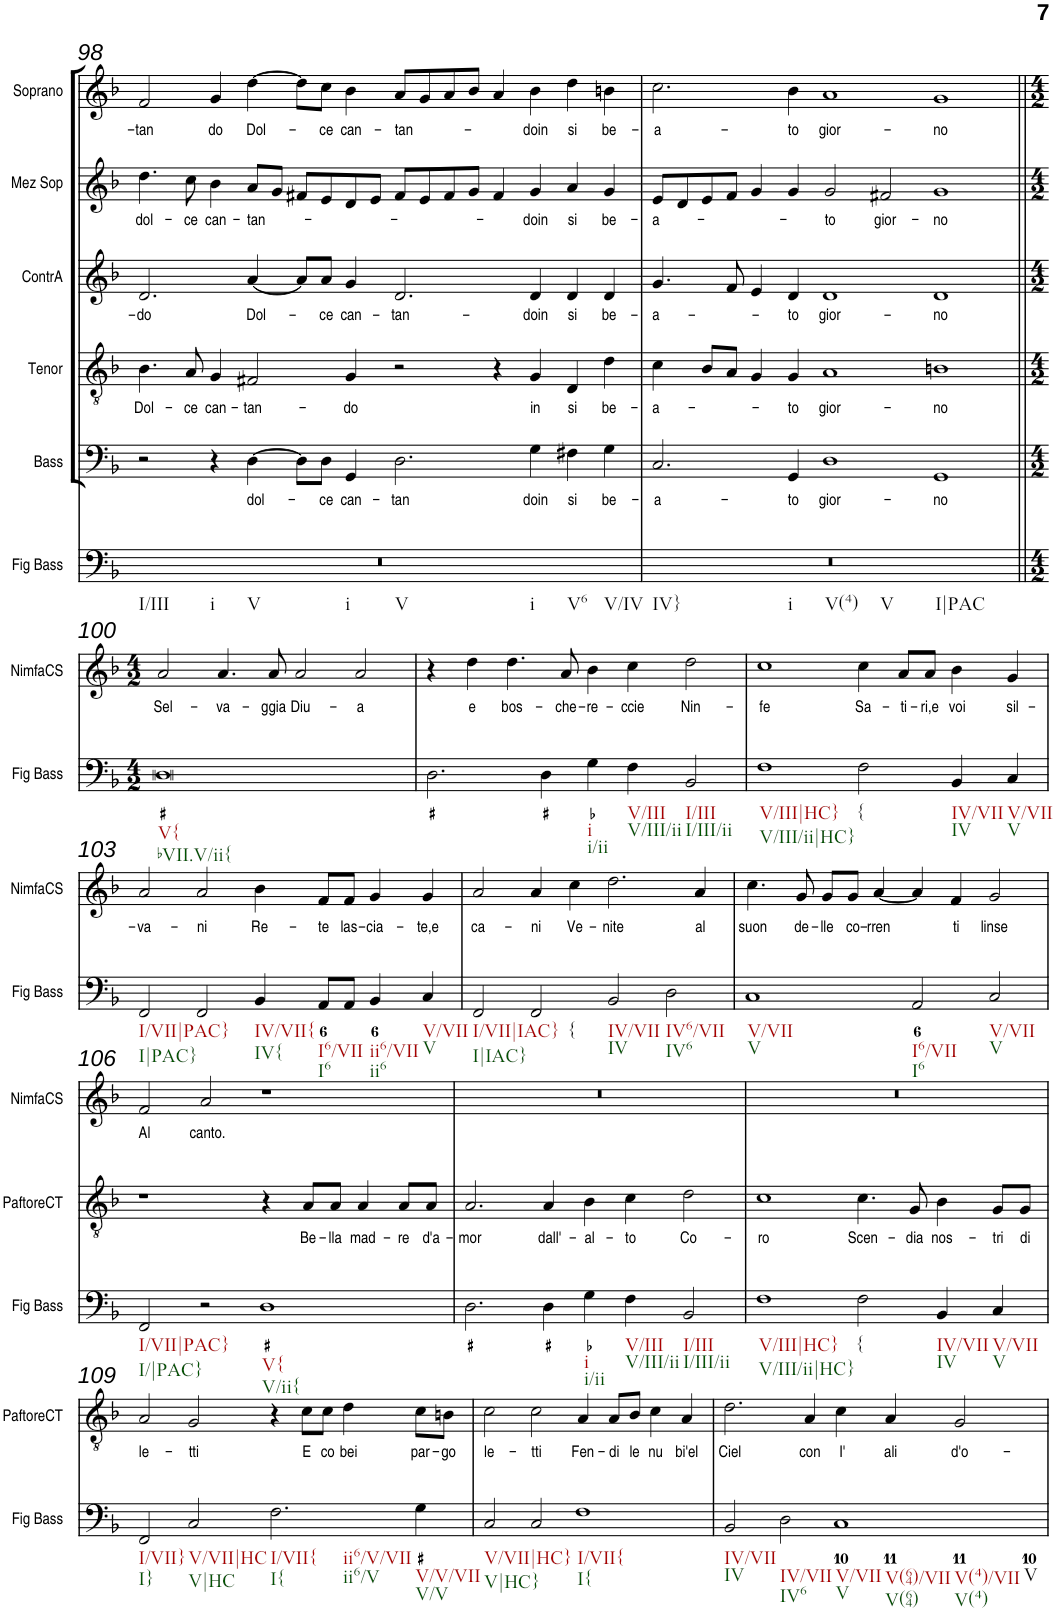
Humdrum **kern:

**kern	**kern	**text	**kern	**text	**kern	**text	**kern	**text	**kern	**text	**kern	**text	**kern	**text
*part8	*part7	*part7	*part6	*part6	*part5	*part5	*part4	*part4	*part3	*part3	*part2	*part2	*part1	*part1
*staff8	*staff7	*staff7	*staff6	*staff6	*staff5	*staff5	*staff4	*staff4	*staff3	*staff3	*staff2	*staff2	*staff1	*staff1
*I"Fig Bass	*I"Paftore del Coro	*	*I"Bass	*	*I"Tenor	*	*I"ContrA	*	*I"Mez Sop	*	*I"Soprano	*	*I"Nimfa del Coro	*
*I'Fig Bass	*	*	*I'Bass	*	*I'Tenor	*	*I'ContrA	*	*I'Mez Sop	*	*I'Soprano	*	*	*
!!LO:PB:g=z
*clefF4	*clefGv2	*	*clefF4	*	*clefGv2	*	*clefG2	*	*clefG2	*	*clefG2	*	*clefG2	*
*k[b-]	*k[b-]	*	*k[b-]	*	*k[b-]	*	*k[b-]	*	*k[b-]	*	*k[b-]	*	*k[b-]	*
*M6/2	*M6/2	*	*M6/2	*	*M6/2	*	*M6/2	*	*M6/2	*	*M6/2	*	*M6/2	*
=98	=98	=98	=98	=98	=98	=98	=98	=98	=98	=98	=98	=98	=98	=98
!LO:TX:b:t=I/III	!	!	!	!	!	!	!	!	!	!	!	!	!	!
!LO:TX:b:t=i	!	!	!	!	!	!	!	!	!	!	!	!	!	!
!LO:TX:b:t=V	!	!	!	!	!	!	!	!	!	!	!	!	!	!
!LO:TX:b:t=i	!	!	!	!	!	!	!	!	!	!	!	!	!	!
!LO:TX:b:t=V	!	!	!	!	!	!	!	!	!	!	!	!	!	!
!LO:TX:b:t=i	!	!	!	!	!	!	!	!	!	!	!	!	!	!
!LO:TX:b:t=V6	!	!	!	!	!	!	!	!	!	!	!	!	!	!
!LO:TX:b:t=V/IV	!	!	!	!	!	!	!	!	!	!	!	!	!	!
!	!	!	!	!	!	!LO:LY:b	!	!LO:LY:b	!	!LO:LY:b	!	!LO:LY:b	!	!
0.r	0.r	.	2r	.	4.B-\	Dol-	2.d/	-do	4.dd\	dol-	2f/	-tan	0.r	.
!	!	!	!	!	!	!LO:LY:b	!	!	!	!LO:LY:b	!	!	!	!
.	.	.	.	.	8A/	-ce	.	.	8cc\	-ce	.	.	.	.
!	!	!	!	!	!	!LO:LY:b	!	!	!	!LO:LY:b	!	!LO:LY:b	!	!
.	.	.	4r	.	4G/	can-	.	.	4b-\	can-	4g/	do	.	.
!	!	!	!	!LO:LY:b	!	!LO:LY:b	!	!LO:LY:b	!	!LO:LY:b	!	!LO:LY:b	!	!
.	.	.	[4D\	dol-	2F#X/	-tan-	[4a/	Dol-	8a/L	-tan-	[4dd\	Dol-	.	.
.	.	.	.	.	.	.	.	.	8g/J	.	.	.	.	.
.	.	.	8D\L]	.	.	.	8a/L]	.	8f#X/L	.	8dd\L]	.	.	.
!	!	!	!	!LO:LY:b	!	!	!	!LO:LY:b	!	!	!	!LO:LY:b	!	!
.	.	.	8D\J	-ce	.	.	8a/J	-ce	8e/	.	8cc\J	-ce	.	.
!	!	!	!	!LO:LY:b	!	!LO:LY:b	!	!LO:LY:b	!	!	!	!LO:LY:b	!	!
.	.	.	4GG/	can-	4G/	-do	4g/	can-	8d/	.	4b-\	can-	.	.
.	.	.	.	.	.	.	.	.	8e/J	.	.	.	.	.
!	!	!	!	!LO:LY:b	!	!	!	!LO:LY:b	!	!	!	!LO:LY:b	!	!
.	.	.	2.D\	-tan	2r	.	2.d/	-tan-	8f#/L	.	8a/L	-tan-	.	.
.	.	.	.	.	.	.	.	.	8e/	.	8g/	.	.	.
.	.	.	.	.	.	.	.	.	8f#/	.	8a/	.	.	.
.	.	.	.	.	.	.	.	.	8g/J	.	8b-/J	.	.	.
.	.	.	.	.	4r	.	.	.	4f#/	.	4a/	.	.	.
!	!	!	!	!LO:LY:b	!	!LO:LY:b	!	!LO:LY:b	!	!LO:LY:b	!	!LO:LY:b	!	!
.	.	.	4G\	doin	4G/	in	4d/	-doin	4g/	-doin	4b-\	-doin	.	.
!	!	!	!	!LO:LY:b	!	!LO:LY:b	!	!LO:LY:b	!	!LO:LY:b	!	!LO:LY:b	!	!
.	.	.	4F#X\	si	4D/	si	4d/	si	4a/	si	4dd\	si	.	.
!	!	!	!	!LO:LY:b	!	!LO:LY:b	!	!LO:LY:b	!	!LO:LY:b	!	!LO:LY:b	!	!
.	.	.	4G\	be-	4d\	be-	4d/	be-	4g/	be-	4bn\	be-	.	.
=99	=99	=99	=99	=99	=99	=99	=99	=99	=99	=99	=99	=99	=99	=99
!LO:TX:b:t=IV}	!	!	!	!	!	!	!	!	!	!	!	!	!	!
!LO:TX:b:t=i	!	!	!	!	!	!	!	!	!	!	!	!	!	!
!LO:TX:b:t=V(4)	!	!	!	!	!	!	!	!	!	!	!	!	!	!
!LO:TX:b:t=V	!	!	!	!	!	!	!	!	!	!	!	!	!	!
!LO:TX:b:t=I|PAC	!	!	!	!	!	!	!	!	!	!	!	!	!	!
!	!	!	!	!LO:LY:b	!	!LO:LY:b	!	!LO:LY:b	!	!LO:LY:b	!	!LO:LY:b	!	!
0.r	0.r	.	2.C/	-a-	4c\	-a-	4.g/	-a-	8e/L	-a-	2.cc\	-a-	0.r	.
.	.	.	.	.	.	.	.	.	8d/	.	.	.	.	.
.	.	.	.	.	8B-/L	.	.	.	8e/	.	.	.	.	.
.	.	.	.	.	8A/J	.	8f/	.	8f/J	.	.	.	.	.
.	.	.	.	.	4G/	.	4e/	.	4g/	.	.	.	.	.
!	!	!	!	!LO:LY:b	!	!LO:LY:b	!	!LO:LY:b	!	!	!	!LO:LY:b	!	!
.	.	.	4GG/	-to	4G/	-to	4d/	-to	4g/	.	4b-\	-to	.	.
!	!	!	!	!LO:LY:b	!	!LO:LY:b	!	!LO:LY:b	!	!LO:LY:b	!	!LO:LY:b	!	!
.	.	.	1D	gior-	1A	gior-	1d	gior-	2g/	to	1a	gior-	.	.
!	!	!	!	!	!	!	!	!	!	!LO:LY:b	!	!	!	!
.	.	.	.	.	.	.	.	.	2f#X/	gior-	.	.	.	.
!	!	!	!	!LO:LY:b	!	!LO:LY:b	!	!LO:LY:b	!	!LO:LY:b	!	!LO:LY:b	!	!
.	.	.	1GG	-no	1Bn	-no	1d	-no	1g	-no	1g	-no	.	.
!!LO:LB:g=z
=100||	=100||	=100||	=100||	=100||	=100||	=100||	=100||	=100||	=100||	=100||	=100||	=100||	=100||	=100||
*M4/2	*M4/2	*	*M4/2	*	*M4/2	*	*M4/2	*	*M4/2	*	*M4/2	*	*M4/2	*
!LO:TX:b:t=V{	!	!	!	!	!	!	!	!	!	!	!	!	!	!
!LO:TX:b:t=bVII.V/ii{	!	!	!	!	!	!	!	!	!	!	!	!	!	!
!	!	!	!	!	!	!	!	!	!	!	!	!	!	!LO:LY:b
0D	0r	.	0r	.	0r	.	0r	.	0r	.	0r	.	2a/	Sel-
!	!	!	!	!	!	!	!	!	!	!	!	!	!	!LO:LY:b
.	.	.	.	.	.	.	.	.	.	.	.	.	4.a/	-va-
!	!	!	!	!	!	!	!	!	!	!	!	!	!	!LO:LY:b
.	.	.	.	.	.	.	.	.	.	.	.	.	8a/	-ggia
!	!	!	!	!	!	!	!	!	!	!	!	!	!	!LO:LY:b
.	.	.	.	.	.	.	.	.	.	.	.	.	2a/	Diu-
!	!	!	!	!	!	!	!	!	!	!	!	!	!	!LO:LY:b
.	.	.	.	.	.	.	.	.	.	.	.	.	2a/	-a
=101	=101	=101	=101	=101	=101	=101	=101	=101	=101	=101	=101	=101	=101	=101
2.D\	0r	.	0r	.	0r	.	0r	.	0r	.	0r	.	4r	.
!	!	!	!	!	!	!	!	!	!	!	!	!	!	!LO:LY:b
.	.	.	.	.	.	.	.	.	.	.	.	.	4dd\	e
!	!	!	!	!	!	!	!	!	!	!	!	!	!	!LO:LY:b
.	.	.	.	.	.	.	.	.	.	.	.	.	4.dd\	bos-
4D\	.	.	.	.	.	.	.	.	.	.	.	.	.	.
!	!	!	!	!	!	!	!	!	!	!	!	!	!	!LO:LY:b
.	.	.	.	.	.	.	.	.	.	.	.	.	8a/	-che-
!LO:TX:b:t=i	!	!	!	!	!	!	!	!	!	!	!	!	!	!
!LO:TX:b:t=i/ii	!	!	!	!	!	!	!	!	!	!	!	!	!	!
!	!	!	!	!	!	!	!	!	!	!	!	!	!	!LO:LY:b
4G\	.	.	.	.	.	.	.	.	.	.	.	.	4b-\	-re-
!LO:TX:b:t=V/III	!	!	!	!	!	!	!	!	!	!	!	!	!	!
!LO:TX:b:t=V/III/ii	!	!	!	!	!	!	!	!	!	!	!	!	!	!
!	!	!	!	!	!	!	!	!	!	!	!	!	!	!LO:LY:b
4F\	.	.	.	.	.	.	.	.	.	.	.	.	4cc\	-ccie
!LO:TX:b:t=I/III	!	!	!	!	!	!	!	!	!	!	!	!	!	!
!LO:TX:b:t=I/III/ii	!	!	!	!	!	!	!	!	!	!	!	!	!	!
!	!	!	!	!	!	!	!	!	!	!	!	!	!	!LO:LY:b
2BB-/	.	.	.	.	.	.	.	.	.	.	.	.	2dd\	Nin-
=102	=102	=102	=102	=102	=102	=102	=102	=102	=102	=102	=102	=102	=102	=102
!LO:TX:b:t=V/III|HC}	!	!	!	!	!	!	!	!	!	!	!	!	!	!
!LO:TX:b:t=V/III/ii|HC}	!	!	!	!	!	!	!	!	!	!	!	!	!	!
!	!	!	!	!	!	!	!	!	!	!	!	!	!	!LO:LY:b
1F	0r	.	0r	.	0r	.	0r	.	0r	.	0r	.	1cc	-fe
!LO:TX:b:t={	!	!	!	!	!	!	!	!	!	!	!	!	!	!
!	!	!	!	!	!	!	!	!	!	!	!	!	!	!LO:LY:b
2F\	.	.	.	.	.	.	.	.	.	.	.	.	4cc\	Sa-
!	!	!	!	!	!	!	!	!	!	!	!	!	!	!LO:LY:b
.	.	.	.	.	.	.	.	.	.	.	.	.	8a/L	-ti-
!	!	!	!	!	!	!	!	!	!	!	!	!	!	!LO:LY:b
.	.	.	.	.	.	.	.	.	.	.	.	.	8a/J	-ri,e
!LO:TX:b:t=IV/VII	!	!	!	!	!	!	!	!	!	!	!	!	!	!
!LO:TX:b:t=IV	!	!	!	!	!	!	!	!	!	!	!	!	!	!
!	!	!	!	!	!	!	!	!	!	!	!	!	!	!LO:LY:b
4BB-/	.	.	.	.	.	.	.	.	.	.	.	.	4b-\	voi
!LO:TX:b:t=V/VII	!	!	!	!	!	!	!	!	!	!	!	!	!	!
!LO:TX:b:t=V	!	!	!	!	!	!	!	!	!	!	!	!	!	!
!	!	!	!	!	!	!	!	!	!	!	!	!	!	!LO:LY:b
4C/	.	.	.	.	.	.	.	.	.	.	.	.	4g/	sil-
!!LO:LB:g=z
=103	=103	=103	=103	=103	=103	=103	=103	=103	=103	=103	=103	=103	=103	=103
!LO:TX:b:t=I/VII|PAC}	!	!	!	!	!	!	!	!	!	!	!	!	!	!
!LO:TX:b:t=I|PAC}	!	!	!	!	!	!	!	!	!	!	!	!	!	!
!	!	!	!	!	!	!	!	!	!	!	!	!	!	!LO:LY:b
2FF/	0r	.	0r	.	0r	.	0r	.	0r	.	0r	.	2a/	-va-
!	!	!	!	!	!	!	!	!	!	!	!	!	!	!LO:LY:b
2FF/	.	.	.	.	.	.	.	.	.	.	.	.	2a/	-ni
!LO:TX:b:t=IV/VII{	!	!	!	!	!	!	!	!	!	!	!	!	!	!
!LO:TX:b:t=IV{	!	!	!	!	!	!	!	!	!	!	!	!	!	!
!	!	!	!	!	!	!	!	!	!	!	!	!	!	!LO:LY:b
4BB-/	.	.	.	.	.	.	.	.	.	.	.	.	4b-\	Re-
!LO:TX:b:t=I6/VII	!	!	!	!	!	!	!	!	!	!	!	!	!	!
!LO:TX:b:t=I6	!	!	!	!	!	!	!	!	!	!	!	!	!	!
!	!	!	!	!	!	!	!	!	!	!	!	!	!	!LO:LY:b
8AA/L	.	.	.	.	.	.	.	.	.	.	.	.	8f/L	-te
!	!	!	!	!	!	!	!	!	!	!	!	!	!	!LO:LY:b
8AA/J	.	.	.	.	.	.	.	.	.	.	.	.	8f/J	las-
!LO:TX:b:t=ii6/VII	!	!	!	!	!	!	!	!	!	!	!	!	!	!
!LO:TX:b:t=ii6	!	!	!	!	!	!	!	!	!	!	!	!	!	!
!	!	!	!	!	!	!	!	!	!	!	!	!	!	!LO:LY:b
4BB-/	.	.	.	.	.	.	.	.	.	.	.	.	4g/	-cia-
!LO:TX:b:t=V/VII	!	!	!	!	!	!	!	!	!	!	!	!	!	!
!LO:TX:b:t=V	!	!	!	!	!	!	!	!	!	!	!	!	!	!
!	!	!	!	!	!	!	!	!	!	!	!	!	!	!LO:LY:b
4C/	.	.	.	.	.	.	.	.	.	.	.	.	4g/	-te,e
=104	=104	=104	=104	=104	=104	=104	=104	=104	=104	=104	=104	=104	=104	=104
!LO:TX:b:t=I/VII|IAC}	!	!	!	!	!	!	!	!	!	!	!	!	!	!
!LO:TX:b:t=I|IAC}	!	!	!	!	!	!	!	!	!	!	!	!	!	!
!	!	!	!	!	!	!	!	!	!	!	!	!	!	!LO:LY:b
2FF/	0r	.	0r	.	0r	.	0r	.	0r	.	0r	.	2a/	ca-
!LO:TX:b:t={	!	!	!	!	!	!	!	!	!	!	!	!	!	!
!	!	!	!	!	!	!	!	!	!	!	!	!	!	!LO:LY:b
2FF/	.	.	.	.	.	.	.	.	.	.	.	.	4a/	-ni
!	!	!	!	!	!	!	!	!	!	!	!	!	!	!LO:LY:b
.	.	.	.	.	.	.	.	.	.	.	.	.	4cc\	Ve-
!LO:TX:b:t=IV/VII	!	!	!	!	!	!	!	!	!	!	!	!	!	!
!LO:TX:b:t=IV	!	!	!	!	!	!	!	!	!	!	!	!	!	!
!	!	!	!	!	!	!	!	!	!	!	!	!	!	!LO:LY:b
2BB-/	.	.	.	.	.	.	.	.	.	.	.	.	2.dd\	-nite
!LO:TX:b:t=IV6/VII	!	!	!	!	!	!	!	!	!	!	!	!	!	!
!LO:TX:b:t=IV6	!	!	!	!	!	!	!	!	!	!	!	!	!	!
2D\	.	.	.	.	.	.	.	.	.	.	.	.	.	.
!	!	!	!	!	!	!	!	!	!	!	!	!	!	!LO:LY:b
.	.	.	.	.	.	.	.	.	.	.	.	.	4a/	al
=105	=105	=105	=105	=105	=105	=105	=105	=105	=105	=105	=105	=105	=105	=105
!LO:TX:b:t=V/VII	!	!	!	!	!	!	!	!	!	!	!	!	!	!
!LO:TX:b:t=V	!	!	!	!	!	!	!	!	!	!	!	!	!	!
!	!	!	!	!	!	!	!	!	!	!	!	!	!	!LO:LY:b
1C	0r	.	0r	.	0r	.	0r	.	0r	.	0r	.	4.cc\	suon
!	!	!	!	!	!	!	!	!	!	!	!	!	!	!LO:LY:b
.	.	.	.	.	.	.	.	.	.	.	.	.	8g/	de-
!	!	!	!	!	!	!	!	!	!	!	!	!	!	!LO:LY:b
.	.	.	.	.	.	.	.	.	.	.	.	.	8g/L	-lle
!	!	!	!	!	!	!	!	!	!	!	!	!	!	!LO:LY:b
.	.	.	.	.	.	.	.	.	.	.	.	.	8g/J	co-
!	!	!	!	!	!	!	!	!	!	!	!	!	!	!LO:LY:b
.	.	.	.	.	.	.	.	.	.	.	.	.	[4a/	-rren
!LO:TX:b:t=I6/VII	!	!	!	!	!	!	!	!	!	!	!	!	!	!
!LO:TX:b:t=I6	!	!	!	!	!	!	!	!	!	!	!	!	!	!
2AA/	.	.	.	.	.	.	.	.	.	.	.	.	4a/]	.
!	!	!	!	!	!	!	!	!	!	!	!	!	!	!LO:LY:b
.	.	.	.	.	.	.	.	.	.	.	.	.	4f/	ti
!LO:TX:b:t=V/VII	!	!	!	!	!	!	!	!	!	!	!	!	!	!
!LO:TX:b:t=V	!	!	!	!	!	!	!	!	!	!	!	!	!	!
!	!	!	!	!	!	!	!	!	!	!	!	!	!	!LO:LY:b
2C/	.	.	.	.	.	.	.	.	.	.	.	.	2g/	linse
!!LO:LB:g=z
=106	=106	=106	=106	=106	=106	=106	=106	=106	=106	=106	=106	=106	=106	=106
!LO:TX:b:t=I/VII|PAC}	!	!	!	!	!	!	!	!	!	!	!	!	!	!
!LO:TX:b:t=I/|PAC}	!	!	!	!	!	!	!	!	!	!	!	!	!	!
!	!	!	!	!	!	!	!	!	!	!	!	!	!	!LO:LY:b
2FF/	1r	.	0r	.	0r	.	0r	.	0r	.	0r	.	2f/	Al
!	!	!	!	!	!	!	!	!	!	!	!	!	!	!LO:LY:b
2r	.	.	.	.	.	.	.	.	.	.	.	.	2a/	canto.
!LO:TX:b:t=V{	!	!	!	!	!	!	!	!	!	!	!	!	!	!
!LO:TX:b:t=V/ii{	!	!	!	!	!	!	!	!	!	!	!	!	!	!
1D	4r	.	.	.	.	.	.	.	.	.	.	.	1r	.
!	!	!LO:LY:b	!	!	!	!	!	!	!	!	!	!	!	!
.	8A/L	Be-	.	.	.	.	.	.	.	.	.	.	.	.
!	!	!LO:LY:b	!	!	!	!	!	!	!	!	!	!	!	!
.	8A/J	-lla	.	.	.	.	.	.	.	.	.	.	.	.
!	!	!LO:LY:b	!	!	!	!	!	!	!	!	!	!	!	!
.	4A/	mad-	.	.	.	.	.	.	.	.	.	.	.	.
!	!	!LO:LY:b	!	!	!	!	!	!	!	!	!	!	!	!
.	8A/L	-re	.	.	.	.	.	.	.	.	.	.	.	.
!	!	!LO:LY:b	!	!	!	!	!	!	!	!	!	!	!	!
.	8A/J	d'a-	.	.	.	.	.	.	.	.	.	.	.	.
=107	=107	=107	=107	=107	=107	=107	=107	=107	=107	=107	=107	=107	=107	=107
!	!	!LO:LY:b	!	!	!	!	!	!	!	!	!	!	!	!
2.D\	2.A/	-mor	0r	.	0r	.	0r	.	0r	.	0r	.	0r	.
!	!	!LO:LY:b	!	!	!	!	!	!	!	!	!	!	!	!
4D\	4A/	dall'-	.	.	.	.	.	.	.	.	.	.	.	.
!LO:TX:b:t=i	!	!	!	!	!	!	!	!	!	!	!	!	!	!
!LO:TX:b:t=i/ii	!	!	!	!	!	!	!	!	!	!	!	!	!	!
!	!	!LO:LY:b	!	!	!	!	!	!	!	!	!	!	!	!
4G\	4B-\	-al-	.	.	.	.	.	.	.	.	.	.	.	.
!LO:TX:b:t=V/III	!	!	!	!	!	!	!	!	!	!	!	!	!	!
!LO:TX:b:t=V/III/ii	!	!	!	!	!	!	!	!	!	!	!	!	!	!
!	!	!LO:LY:b	!	!	!	!	!	!	!	!	!	!	!	!
4F\	4c\	-to	.	.	.	.	.	.	.	.	.	.	.	.
!LO:TX:b:t=I/III	!	!	!	!	!	!	!	!	!	!	!	!	!	!
!LO:TX:b:t=I/III/ii	!	!	!	!	!	!	!	!	!	!	!	!	!	!
!	!	!LO:LY:b	!	!	!	!	!	!	!	!	!	!	!	!
2BB-/	2d\	Co-	.	.	.	.	.	.	.	.	.	.	.	.
=108	=108	=108	=108	=108	=108	=108	=108	=108	=108	=108	=108	=108	=108	=108
!LO:TX:b:t=V/III|HC}	!	!	!	!	!	!	!	!	!	!	!	!	!	!
!LO:TX:b:t=V/III/ii|HC}	!	!	!	!	!	!	!	!	!	!	!	!	!	!
!	!	!LO:LY:b	!	!	!	!	!	!	!	!	!	!	!	!
1F	1c	-ro	0r	.	0r	.	0r	.	0r	.	0r	.	0r	.
!LO:TX:b:t={	!	!	!	!	!	!	!	!	!	!	!	!	!	!
!	!	!LO:LY:b	!	!	!	!	!	!	!	!	!	!	!	!
2F\	4.c\	Scen-	.	.	.	.	.	.	.	.	.	.	.	.
!	!	!LO:LY:b	!	!	!	!	!	!	!	!	!	!	!	!
.	8G/	-dia	.	.	.	.	.	.	.	.	.	.	.	.
!LO:TX:b:t=IV/VII	!	!	!	!	!	!	!	!	!	!	!	!	!	!
!LO:TX:b:t=IV	!	!	!	!	!	!	!	!	!	!	!	!	!	!
!	!	!LO:LY:b	!	!	!	!	!	!	!	!	!	!	!	!
4BB-/	4B-\	nos-	.	.	.	.	.	.	.	.	.	.	.	.
!LO:TX:b:t=V/VII	!	!	!	!	!	!	!	!	!	!	!	!	!	!
!LO:TX:b:t=V	!	!	!	!	!	!	!	!	!	!	!	!	!	!
!	!	!LO:LY:b	!	!	!	!	!	!	!	!	!	!	!	!
4C/	8G/L	-tri	.	.	.	.	.	.	.	.	.	.	.	.
!	!	!LO:LY:b	!	!	!	!	!	!	!	!	!	!	!	!
.	8G/J	di	.	.	.	.	.	.	.	.	.	.	.	.
!!LO:LB:g=z
=109	=109	=109	=109	=109	=109	=109	=109	=109	=109	=109	=109	=109	=109	=109
!LO:TX:b:t=I/VII}	!	!	!	!	!	!	!	!	!	!	!	!	!	!
!LO:TX:b:t=I}	!	!	!	!	!	!	!	!	!	!	!	!	!	!
!	!	!LO:LY:b	!	!	!	!	!	!	!	!	!	!	!	!
2FF/	2A/	le-	0r	.	0r	.	0r	.	0r	.	0r	.	0r	.
!LO:TX:b:t=V/VII|HC	!	!	!	!	!	!	!	!	!	!	!	!	!	!
!LO:TX:b:t=V|HC	!	!	!	!	!	!	!	!	!	!	!	!	!	!
!	!	!LO:LY:b	!	!	!	!	!	!	!	!	!	!	!	!
2C/	2G/	-tti	.	.	.	.	.	.	.	.	.	.	.	.
!LO:TX:b:t=I/VII{	!	!	!	!	!	!	!	!	!	!	!	!	!	!
!LO:TX:b:t=I{	!	!	!	!	!	!	!	!	!	!	!	!	!	!
!LO:TX:b:t=ii6/V/VII	!	!	!	!	!	!	!	!	!	!	!	!	!	!
!LO:TX:b:t=ii6/V	!	!	!	!	!	!	!	!	!	!	!	!	!	!
2.F\	4r	.	.	.	.	.	.	.	.	.	.	.	.	.
!	!	!LO:LY:b	!	!	!	!	!	!	!	!	!	!	!	!
.	8c\L	E	.	.	.	.	.	.	.	.	.	.	.	.
!	!	!LO:LY:b	!	!	!	!	!	!	!	!	!	!	!	!
.	8c\J	co	.	.	.	.	.	.	.	.	.	.	.	.
!	!	!LO:LY:b	!	!	!	!	!	!	!	!	!	!	!	!
.	4d\	bei	.	.	.	.	.	.	.	.	.	.	.	.
!LO:TX:b:t=V/V/VII	!	!	!	!	!	!	!	!	!	!	!	!	!	!
!LO:TX:b:t=V/V	!	!	!	!	!	!	!	!	!	!	!	!	!	!
!	!	!LO:LY:b	!	!	!	!	!	!	!	!	!	!	!	!
4G\	8c\L	par-	.	.	.	.	.	.	.	.	.	.	.	.
!	!	!LO:LY:b	!	!	!	!	!	!	!	!	!	!	!	!
.	8Bn\J	-go	.	.	.	.	.	.	.	.	.	.	.	.
=110	=110	=110	=110	=110	=110	=110	=110	=110	=110	=110	=110	=110	=110	=110
!LO:TX:b:t=V/VII|HC}	!	!	!	!	!	!	!	!	!	!	!	!	!	!
!LO:TX:b:t=V|HC}	!	!	!	!	!	!	!	!	!	!	!	!	!	!
!	!	!LO:LY:b	!	!	!	!	!	!	!	!	!	!	!	!
2C/	2c\	le-	0r	.	0r	.	0r	.	0r	.	0r	.	0r	.
!	!	!LO:LY:b	!	!	!	!	!	!	!	!	!	!	!	!
2C/	2c\	-tti	.	.	.	.	.	.	.	.	.	.	.	.
!LO:TX:b:t=I/VII{	!	!	!	!	!	!	!	!	!	!	!	!	!	!
!LO:TX:b:t=I{	!	!	!	!	!	!	!	!	!	!	!	!	!	!
!	!	!LO:LY:b	!	!	!	!	!	!	!	!	!	!	!	!
1F	4A/	Fen-	.	.	.	.	.	.	.	.	.	.	.	.
!	!	!LO:LY:b	!	!	!	!	!	!	!	!	!	!	!	!
.	8A/L	-di	.	.	.	.	.	.	.	.	.	.	.	.
!	!	!LO:LY:b	!	!	!	!	!	!	!	!	!	!	!	!
.	8B-/J	le	.	.	.	.	.	.	.	.	.	.	.	.
!	!	!LO:LY:b	!	!	!	!	!	!	!	!	!	!	!	!
.	4c\	nu	.	.	.	.	.	.	.	.	.	.	.	.
!	!	!LO:LY:b	!	!	!	!	!	!	!	!	!	!	!	!
.	4A/	bi'el	.	.	.	.	.	.	.	.	.	.	.	.
=111	=111	=111	=111	=111	=111	=111	=111	=111	=111	=111	=111	=111	=111	=111
!LO:TX:b:t=IV/VII	!	!	!	!	!	!	!	!	!	!	!	!	!	!
!LO:TX:b:t=IV	!	!	!	!	!	!	!	!	!	!	!	!	!	!
!	!	!LO:LY:b	!	!	!	!	!	!	!	!	!	!	!	!
2BB-/	2.d\	Ciel	0r	.	0r	.	0r	.	0r	.	0r	.	0r	.
!LO:TX:b:t=IV/VII	!	!	!	!	!	!	!	!	!	!	!	!	!	!
!LO:TX:b:t=IV6	!	!	!	!	!	!	!	!	!	!	!	!	!	!
2D\	.	.	.	.	.	.	.	.	.	.	.	.	.	.
!	!	!LO:LY:b	!	!	!	!	!	!	!	!	!	!	!	!
.	4A/	con	.	.	.	.	.	.	.	.	.	.	.	.
!LO:TX:b:t=V/VII	!	!	!	!	!	!	!	!	!	!	!	!	!	!
!LO:TX:b:t=V	!	!	!	!	!	!	!	!	!	!	!	!	!	!
!LO:TX:b:t=V(64)/VII	!	!	!	!	!	!	!	!	!	!	!	!	!	!
!LO:TX:b:t=V(64)	!	!	!	!	!	!	!	!	!	!	!	!	!	!
!LO:TX:b:t=V(4)/VII	!	!	!	!	!	!	!	!	!	!	!	!	!	!
!LO:TX:b:t=V(4)	!	!	!	!	!	!	!	!	!	!	!	!	!	!
!LO:TX:b:t=V	!	!	!	!	!	!	!	!	!	!	!	!	!	!
!	!	!LO:LY:b	!	!	!	!	!	!	!	!	!	!	!	!
1C	4c\	I'	.	.	.	.	.	.	.	.	.	.	.	.
!	!	!LO:LY:b	!	!	!	!	!	!	!	!	!	!	!	!
.	4A/	ali	.	.	.	.	.	.	.	.	.	.	.	.
!	!	!LO:LY:b	!	!	!	!	!	!	!	!	!	!	!	!
.	2G/	d'o-	.	.	.	.	.	.	.	.	.	.	.	.
=	=	=	=	=	=	=	=	=	=	=	=	=	=	=
*-	*-	*-	*-	*-	*-	*-	*-	*-	*-	*-	*-	*-	*-	*-
